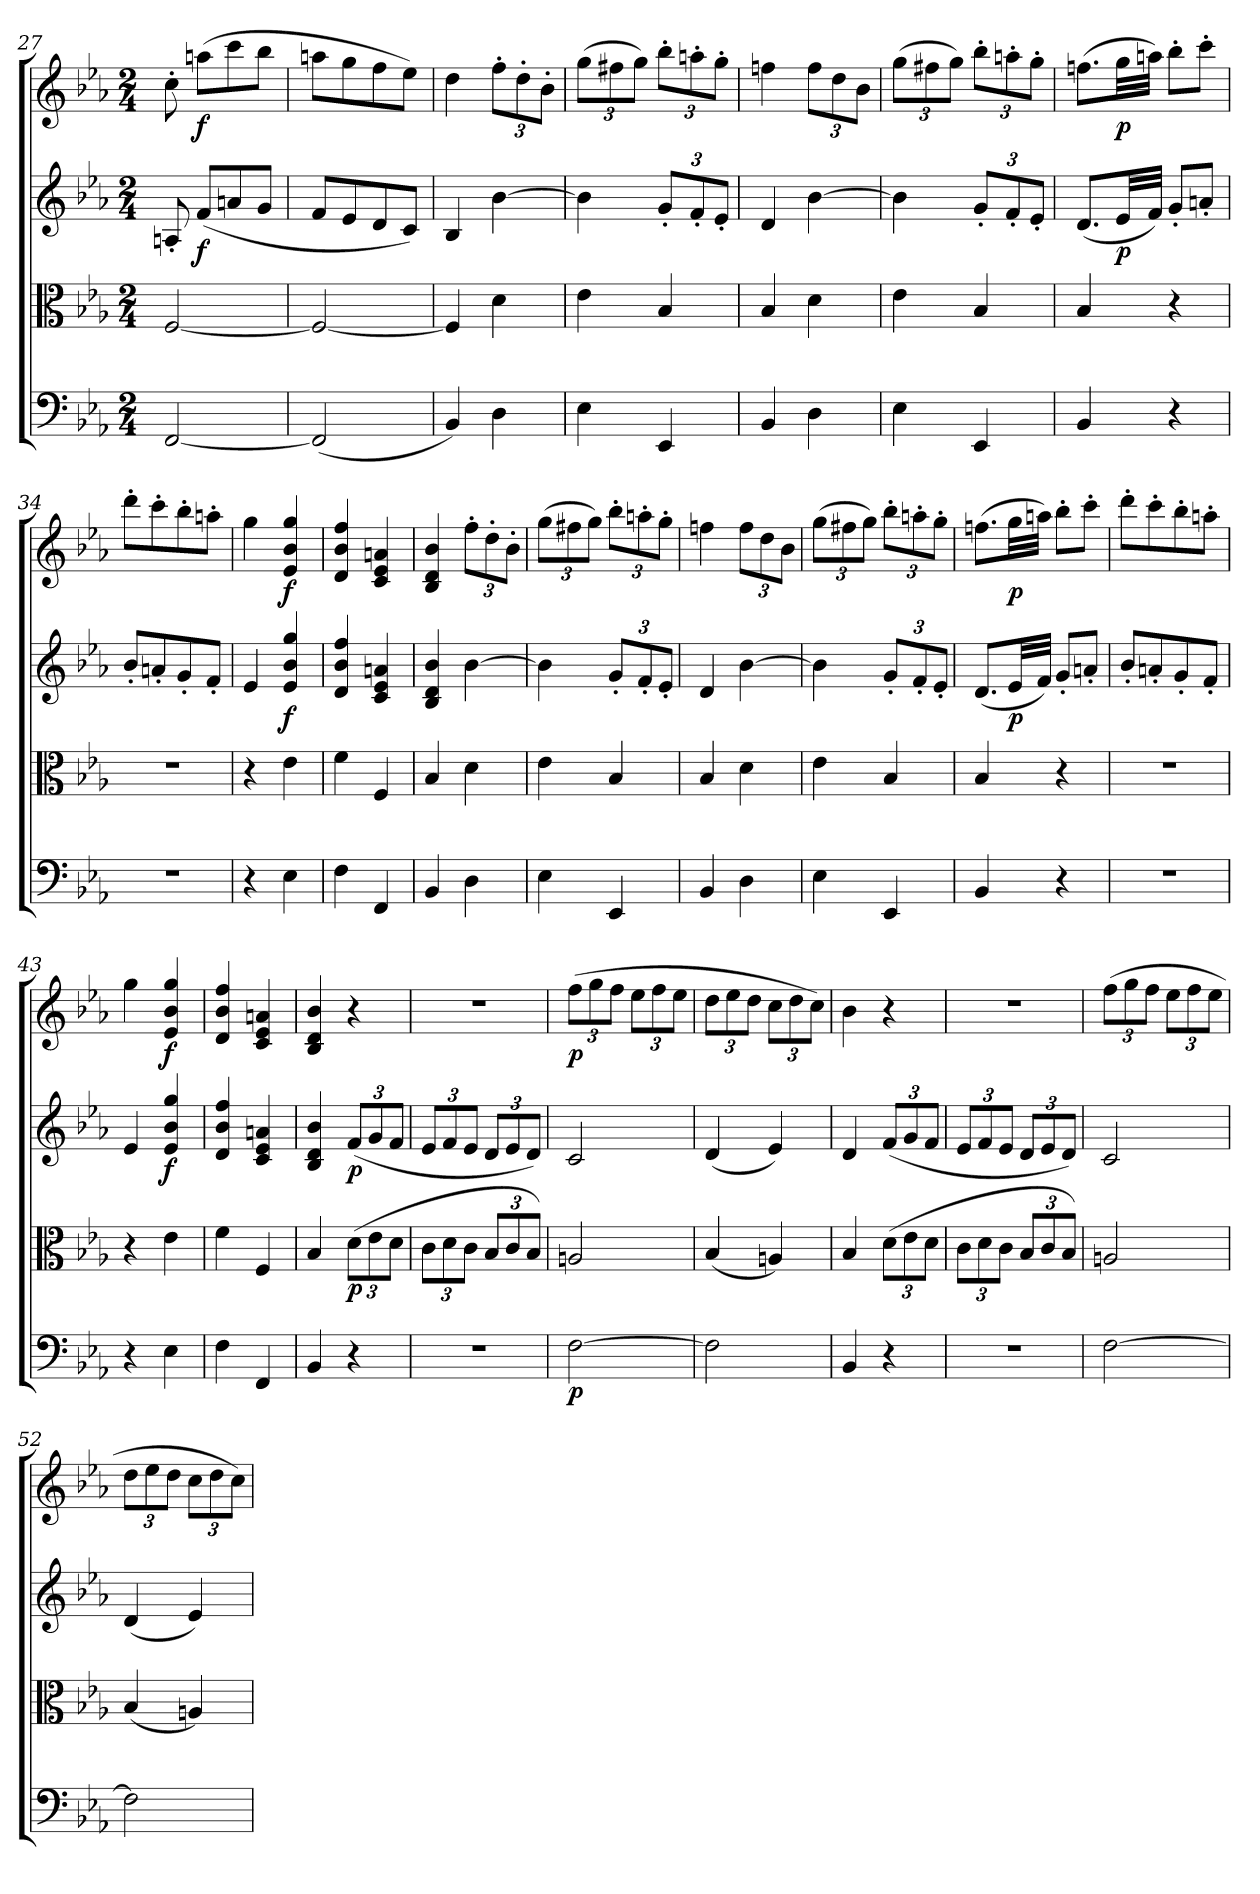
**kern	**dynam	**kern	**dynam	**kern	**dynam	**kern	**dynam
*part4	*part4	*part3	*part3	*part2	*part2	*part1	*part1
*staff4	*staff4	*staff3	*staff3	*staff2	*staff2	*staff1	*staff1
*clefF4	*	*clefC3	*	*clefG2	*	*clefG2	*
*k[b-e-a-]	*	*k[b-e-a-]	*	*k[b-e-a-]	*	*k[b-e-a-]	*
*E-:	*	*E-:	*	*E-:	*	*E-:	*
*M2/4	*	*M2/4	*	*M2/4	*	*M2/4	*
=27	=27	=27	=27	=27	=27	=27	=27
[2FF/	.	[2F/	.	8An'/	.	8cc'\	.
.	.	.	.	(8f/L	f	(8aan\L	f
.	.	.	.	8an/	.	8ccc\	.
.	.	.	.	8g/J	.	8bb-\J	.
=28	=28	=28	=28	=28	=28	=28	=28
(2FF/]	.	2F/_	.	8f/L	.	8aan\L	.
.	.	.	.	8e-/	.	8gg\	.
.	.	.	.	8d/	.	8ff\	.
.	.	.	.	8c/J)	.	8ee-\J)	.
=29	=29	=29	=29	=29	=29	=29	=29
4BB-/)	.	4F/]	.	4B-/	.	4dd\	.
4D\	.	4d\	.	[4b-\	.	12ff'\L	.
.	.	.	.	.	.	12dd'\	.
.	.	.	.	.	.	12b-'\J	.
=30	=30	=30	=30	=30	=30	=30	=30
4E-\	.	4e-\	.	4b-\]	.	(12gg\L	.
.	.	.	.	.	.	12ff#X\	.
.	.	.	.	.	.	12gg\J)	.
4EE-/	.	4B-/	.	12g'/L	.	12bb-'\L	.
.	.	.	.	12f'/	.	12aan'\	.
.	.	.	.	12e-'/J	.	12gg'\J	.
=31	=31	=31	=31	=31	=31	=31	=31
4BB-/	.	4B-/	.	4d/	.	4ffn\	.
4D\	.	4d\	.	[4b-\	.	12ff\L	.
.	.	.	.	.	.	12dd\	.
.	.	.	.	.	.	12b-\J	.
=32	=32	=32	=32	=32	=32	=32	=32
4E-\	.	4e-\	.	4b-\]	.	(12gg\L	.
.	.	.	.	.	.	12ff#X\	.
.	.	.	.	.	.	12gg\J)	.
4EE-/	.	4B-/	.	12g'/L	.	12bb-'\L	.
.	.	.	.	12f'/	.	12aan'\	.
.	.	.	.	12e-'/J	.	12gg'\J	.
=33	=33	=33	=33	=33	=33	=33	=33
4BB-/	.	4B-/	.	(8.d/L	.	(8.ffn\L	.
.	.	.	.	32e-/LL	p	32gg\LL	p
.	.	.	.	32f/JJJ)	.	32aan\JJJ)	.
4r	.	4r	.	8g'/L	.	8bb-'\L	.
.	.	.	.	8an'/J	.	8ccc'\J	.
=34	=34	=34	=34	=34	=34	=34	=34
2r	.	2r	.	8b-'/L	.	8ddd'\L	.
.	.	.	.	8an'/	.	8ccc'\	.
.	.	.	.	8g'/	.	8bb-'\	.
.	.	.	.	8f'/J	.	8aan'\J	.
=35	=35	=35	=35	=35	=35	=35	=35
4r	.	4r	.	4e-/	.	4gg\	.
4E-\	.	4e-\	.	4e-/ 4b-/ 4gg/	f	4e-/ 4b-/ 4gg/	f
=36	=36	=36	=36	=36	=36	=36	=36
4F\	.	4f\	.	4d/ 4b-/ 4ff/	.	4d/ 4b-/ 4ff/	.
4FF/	.	4F/	.	4c/ 4e-/ 4an/	.	4c/ 4e-/ 4an/	.
=37	=37	=37	=37	=37	=37	=37	=37
4BB-/	.	4B-/	.	4B-/ 4d/ 4b-/	.	4B-/ 4d/ 4b-/	.
4D\	.	4d\	.	[4b-\	.	12ff'\L	.
.	.	.	.	.	.	12dd'\	.
.	.	.	.	.	.	12b-'\J	.
=38	=38	=38	=38	=38	=38	=38	=38
4E-\	.	4e-\	.	4b-\]	.	(12gg\L	.
.	.	.	.	.	.	12ff#X\	.
.	.	.	.	.	.	12gg\J)	.
4EE-/	.	4B-/	.	12g'/L	.	12bb-'\L	.
.	.	.	.	12f'/	.	12aan'\	.
.	.	.	.	12e-'/J	.	12gg'\J	.
=39	=39	=39	=39	=39	=39	=39	=39
4BB-/	.	4B-/	.	4d/	.	4ffn\	.
4D\	.	4d\	.	[4b-\	.	12ff\L	.
.	.	.	.	.	.	12dd\	.
.	.	.	.	.	.	12b-\J	.
=40	=40	=40	=40	=40	=40	=40	=40
4E-\	.	4e-\	.	4b-\]	.	(12gg\L	.
.	.	.	.	.	.	12ff#X\	.
.	.	.	.	.	.	12gg\J)	.
4EE-/	.	4B-/	.	12g'/L	.	12bb-'\L	.
.	.	.	.	12f'/	.	12aan'\	.
.	.	.	.	12e-'/J	.	12gg'\J	.
=41	=41	=41	=41	=41	=41	=41	=41
4BB-/	.	4B-/	.	(8.d/L	.	(8.ffn\L	.
.	.	.	.	32e-/LL	p	32gg\LL	p
.	.	.	.	32f/JJJ)	.	32aan\JJJ)	.
4r	.	4r	.	8g'/L	.	8bb-'\L	.
.	.	.	.	8an'/J	.	8ccc'\J	.
=42	=42	=42	=42	=42	=42	=42	=42
2r	.	2r	.	8b-'/L	.	8ddd'\L	.
.	.	.	.	8an'/	.	8ccc'\	.
.	.	.	.	8g'/	.	8bb-'\	.
.	.	.	.	8f'/J	.	8aan'\J	.
=43	=43	=43	=43	=43	=43	=43	=43
4r	.	4r	.	4e-/	.	4gg\	.
4E-\	.	4e-\	.	4e-/ 4b-/ 4gg/	f	4e-/ 4b-/ 4gg/	f
=44	=44	=44	=44	=44	=44	=44	=44
4F\	.	4f\	.	4d/ 4b-/ 4ff/	.	4d/ 4b-/ 4ff/	.
4FF/	.	4F/	.	4c/ 4e-/ 4an/	.	4c/ 4e-/ 4an/	.
=45	=45	=45	=45	=45	=45	=45	=45
4BB-/	.	4B-/	.	4B-/ 4d/ 4b-/	.	4B-/ 4d/ 4b-/	.
4r	.	(12d\L	p	(12f/L	p	4r	.
.	.	12e-\	.	12g/	.	.	.
.	.	12d\J	.	12f/J	.	.	.
=46	=46	=46	=46	=46	=46	=46	=46
2r	.	12c\L	.	12e-/L	.	2r	.
.	.	12d\	.	12f/	.	.	.
.	.	12c\J	.	12e-/J	.	.	.
.	.	12B-/L	.	12d/L	.	.	.
.	.	12c/	.	12e-/	.	.	.
.	.	12B-/J)	.	12d/J)	.	.	.
=47	=47	=47	=47	=47	=47	=47	=47
[2F\	p	2An/	.	2c/	.	(12ff\L	p
.	.	.	.	.	.	12gg\	.
.	.	.	.	.	.	12ff\J	.
.	.	.	.	.	.	12ee-\L	.
.	.	.	.	.	.	12ff\	.
.	.	.	.	.	.	12ee-\J	.
=48	=48	=48	=48	=48	=48	=48	=48
2F\]	.	(4B-/	.	(4d/	.	12dd\L	.
.	.	.	.	.	.	12ee-\	.
.	.	.	.	.	.	12dd\J	.
.	.	4An/)	.	4e-/)	.	12cc\L	.
.	.	.	.	.	.	12dd\	.
.	.	.	.	.	.	12cc\J)	.
=49	=49	=49	=49	=49	=49	=49	=49
4BB-/	.	4B-/	.	4d/	.	4b-\	.
4r	.	(12d\L	.	(12f/L	.	4r	.
.	.	12e-\	.	12g/	.	.	.
.	.	12d\J	.	12f/J	.	.	.
=50	=50	=50	=50	=50	=50	=50	=50
2r	.	12c\L	.	12e-/L	.	2r	.
.	.	12d\	.	12f/	.	.	.
.	.	12c\J	.	12e-/J	.	.	.
.	.	12B-/L	.	12d/L	.	.	.
.	.	12c/	.	12e-/	.	.	.
.	.	12B-/J)	.	12d/J)	.	.	.
=51	=51	=51	=51	=51	=51	=51	=51
[2F\	.	2An/	.	2c/	.	(12ff\L	.
.	.	.	.	.	.	12gg\	.
.	.	.	.	.	.	12ff\J	.
.	.	.	.	.	.	12ee-\L	.
.	.	.	.	.	.	12ff\	.
.	.	.	.	.	.	12ee-\J	.
=52	=52	=52	=52	=52	=52	=52	=52
2F\]	.	(4B-/	.	(4d/	.	12dd\L	.
.	.	.	.	.	.	12ee-\	.
.	.	.	.	.	.	12dd\J	.
.	.	4An/)	.	4e-/)	.	12cc\L	.
.	.	.	.	.	.	12dd\	.
.	.	.	.	.	.	12cc\J)	.
=	=	=	=	=	=	=	=
*-	*-	*-	*-	*-	*-	*-	*-
